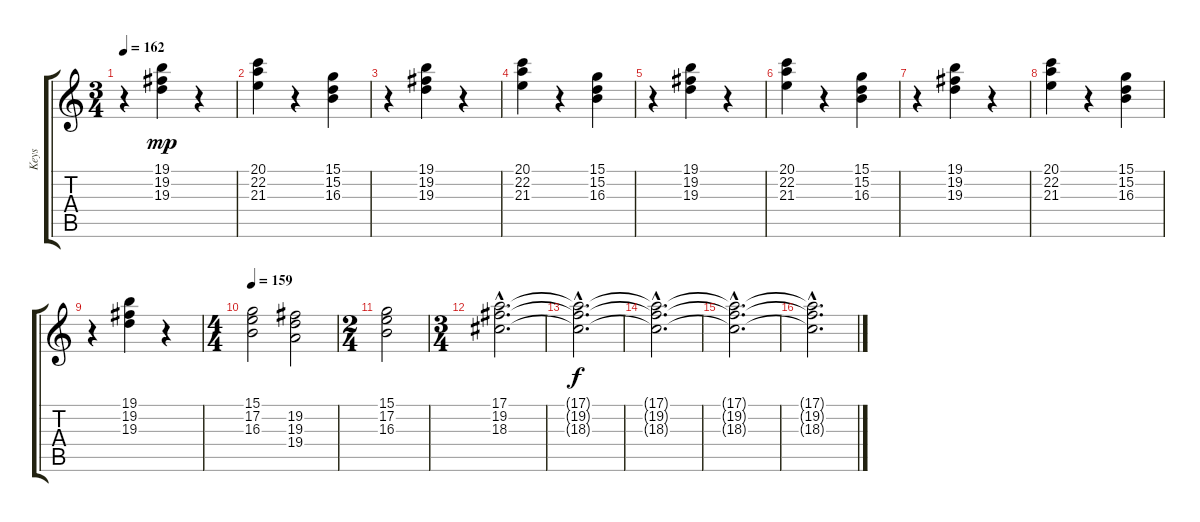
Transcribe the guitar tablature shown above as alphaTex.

\track ("Keys" "Keys") {instrument churchorgan}
\staff {score tabs}
\tuning (E4 B3 G3 D3 A2 E2) {hide}
\ts (3 4)
\tempo 162
\clef g2
\ks c
r.4{dy mp} (19.1 19.2 19.3).4 r.4 |
(20.1 22.2 21.3).4 r.4 (15.1 15.2 16.3).4 |
r.4 (19.1 19.2 19.3).4 r.4 |
(20.1 22.2 21.3).4 r.4 (15.1 15.2 16.3).4 |
r.4 (19.1 19.2 19.3).4 r.4 |
(20.1 22.2 21.3).4 r.4 (15.1 15.2 16.3).4 |
r.4 (19.1 19.2 19.3).4 r.4 |
(20.1 22.2 21.3).4 r.4 (15.1 15.2 16.3).4 |
r.4 (19.1 19.2 19.3).4 r.4 |
\ts (4 4)
\tempo 159
(15.1 17.2 16.3).2 (19.2 19.3 19.4).2 |
\ts (2 4)
(15.1 17.2 16.3).2 |
\ts (3 4)
(17.1{hac} 19.2{hac} 18.3{hac}).2{d} |
(17.1{hac t} 19.2{hac t} 18.3{hac t}).2{d dy f} |
(17.1{hac t} 19.2{hac t} 18.3{hac t}).2{d} |
(17.1{hac t} 19.2{hac t} 18.3{hac t}).2{d} |
(17.1{hac t} 19.2{hac t} 18.3{hac t}).2{d}
